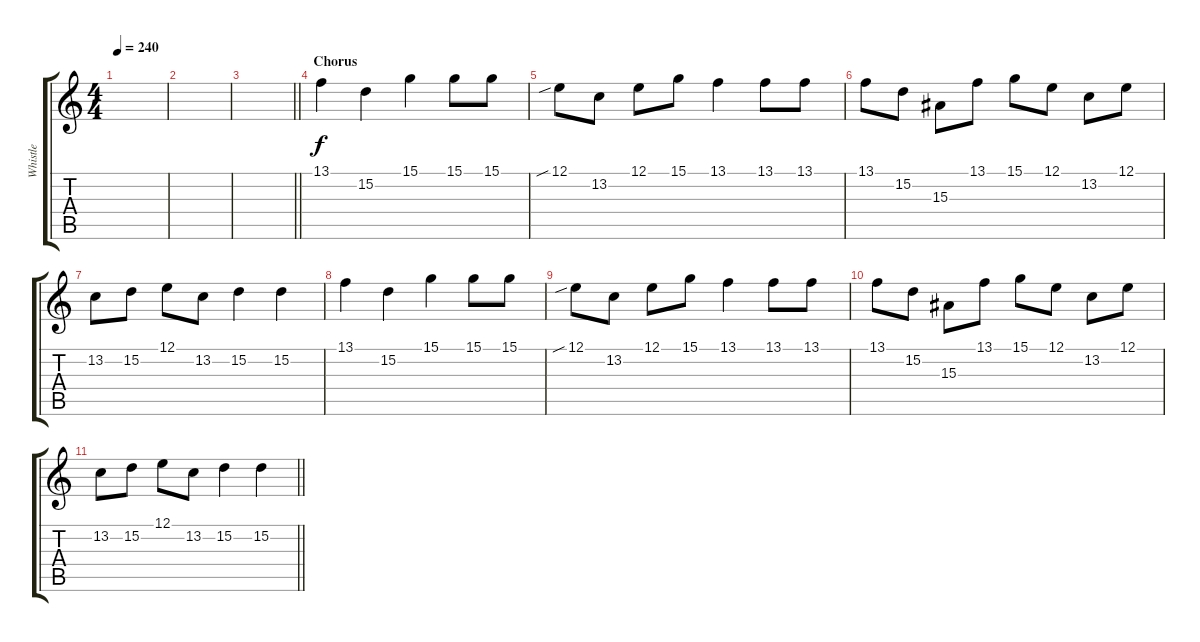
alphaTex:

\track ("Whistle" "Whistle") {instrument flute}
\staff {score tabs}
\tuning (E4 B3 G3 D3 A2 E2) {hide}
\ts (4 4)
\tempo 240
\clef g2
\ks c
|
|
\barLineRight lightlight
|
\section ("" "Chorus")
13.1.4{instrument accordion} 15.2.4 15.1.4 15.1.8 15.1.8 |
12.1{sib}.8 13.2.8 12.1.8 15.1.8 13.1.4 13.1.8 13.1.8 |
13.1.8 15.2.8 15.3.8 13.1.8 15.1.8 12.1.8 13.2.8 12.1.8 |
13.2.8 15.2.8 12.1.8 13.2.8 15.2.4 15.2.4 |
13.1.4{instrument accordion} 15.2.4 15.1.4 15.1.8 15.1.8 |
12.1{sib}.8 13.2.8 12.1.8 15.1.8 13.1.4 13.1.8 13.1.8 |
13.1.8 15.2.8 15.3.8 13.1.8 15.1.8 12.1.8 13.2.8 12.1.8 |
\barLineRight lightlight
13.2.8 15.2.8 12.1.8 13.2.8 15.2.4 15.2.4
